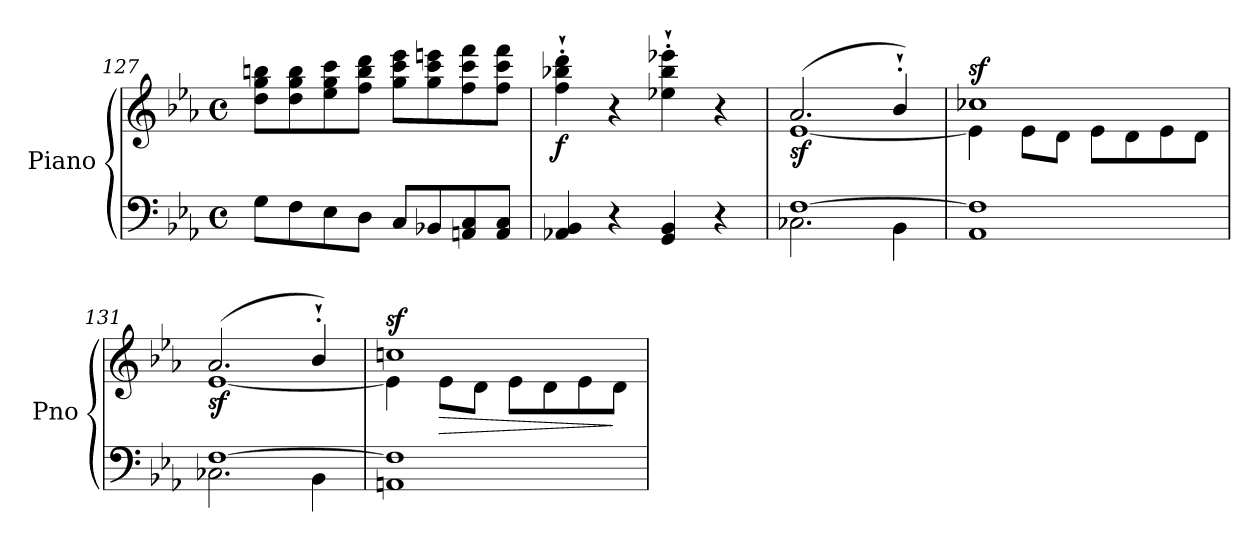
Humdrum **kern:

**kern	**kern	**dynam
*part1	*part1	*part1
*staff2	*staff1	*staff1/2
*I"Piano	*	*
*I'Pno	*	*
*clefF4	*clefG2	*
*k[b-e-a-]	*k[b-e-a-]	*
*M4/4	*M4/4	*
*met(c)	*met(c)	*
=127	=127	=127
8G\L	8dd\ 8gg\ 8bbn\L	.
8F\	8dd\ 8gg\ 8bb\	.
8E-\	8ee-\ 8gg\ 8ccc\	.
8D\J	8ff\ 8bb\ 8ddd\J	.
8C/L	8gg\ 8ccc\ 8eee-\L	.
8BB-X/	8gg\ 8ccc\ 8eeen\	.
8AAn/ 8C/	8ff\ 8ccc\ 8fff\	.
8AA/ 8C/J	8ff\ 8ccc\ 8fff\J	.
=128	=128	=128
!	!	!LO:DY:b
4AA-X/ 4BB-/	4ff\'` 4bb-X\'` 4ddd\'`	f
4r	4r	.
4GG/ 4BB-/	4ee-X\'` 4bb-\'` 4eee-X\'`	.
4r	4r	.
=129	=129	=129
*^	*^	*
!	!	!	!	!LO:DY:b
[1F	2.C-X\	(>2.a-/	[1e-	sf
.	4BB-\	4b-'`/)	.	.
!!LO:LB:g=z	!!
=130	=130	=130	=130	=130
!	!	!	!	!LO:DY:a
*v	*v	*	*	*
1AA- 1F]	1cc-X	4e-\]	sf
.	.	8e-\L	.
.	.	8d\J	.
.	.	8e-\L	.
.	.	8d\	.
.	.	8e-\	.
.	.	8d\J	.
=131	=131	=131	=131
*^	*	*	*
!	!	!	!	!LO:DY:b
[1F	2.C-X\	(>2.a-/	[1e-	sf
.	4BB-\	4b-'`/)	.	.
=132	=132	=132	=132	=132
!	!	!	!	!LO:DY:a
*v	*v	*	*	*
1AAn 1F]	1ccn	4e-\]	sf
!	!	!	!LO:HP:b
.	.	8e-\L	>
.	.	8d\J	.
.	.	8e-\L	.
.	.	8d\	.
.	.	8e-\	.
.	.	8d\J	]
*	*v	*v	*
=	=	=
*-	*-	*-
